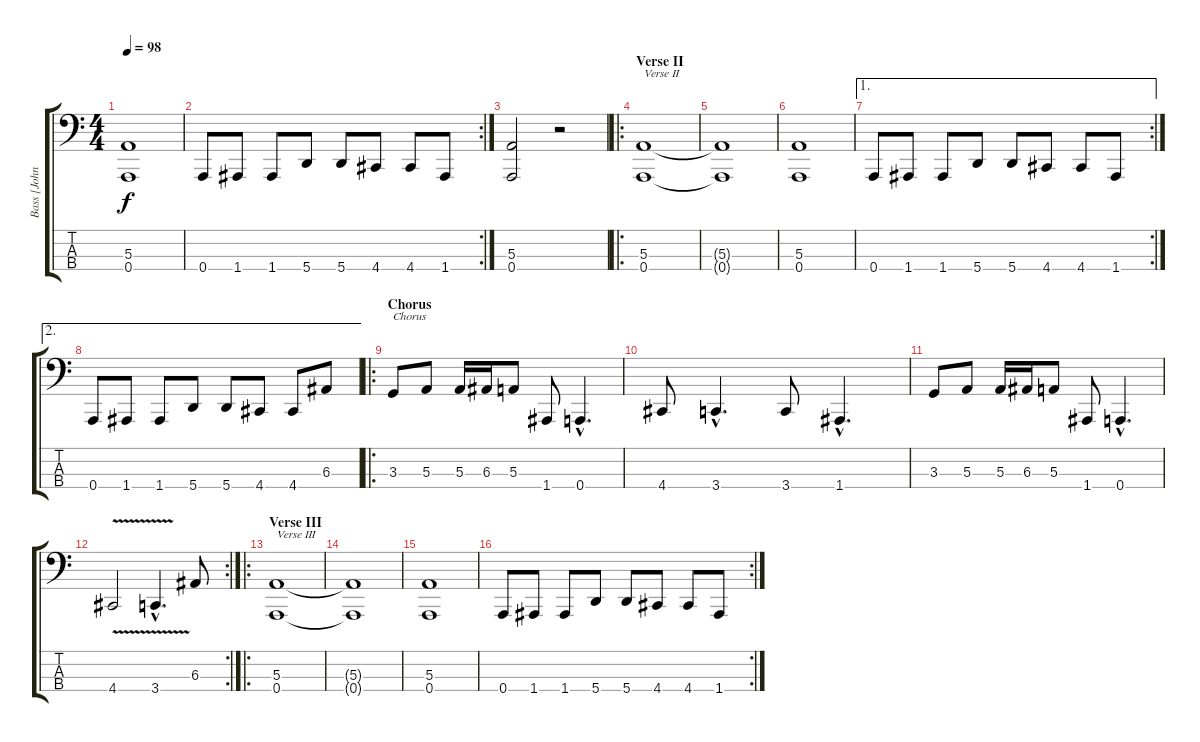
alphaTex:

\track ("Bass [John Vesano]" "Bass [John") {instrument electricbasspick}
\staff {score tabs}
\tuning (D2 A1 E1 A0) {hide}
\ts (4 4)
\tempo 98
\clef f4
\ks c
(5.3 0.4).1{dy f} |
\rc 2
0.4.8 1.4.8 1.4.8 5.4.8 5.4.8 4.4.8 4.4.8 1.4.8 |
(5.3 0.4).2 r.2 |
\ro
\section ("" "Verse II")
(5.3 0.4).1{txt "Verse II"} |
(5.3{t} 0.4{t}).1 |
(5.3 0.4).1 |
\ae 1
\rc 2
0.4.8 1.4.8 1.4.8 5.4.8 5.4.8 4.4.8 4.4.8 1.4.8 |
\ae 2
0.4.8 1.4.8 1.4.8 5.4.8 5.4.8 4.4.8 4.4.8 6.3.8 |
\ro
\section ("" "Chorus")
3.3.8{txt "Chorus"} 5.3.8 5.3.16 6.3.16 5.3.8 1.4.8 0.4{hac}.4{d} |
4.4.8 3.4{hac}.4{d} 3.4.8 1.4{hac}.4{d} |
3.3.8 5.3.8 5.3.16 6.3.16 5.3.8 1.4.8 0.4{hac}.4{d} |
\rc 2
4.4{v}.2 3.4{v hac}.4{d} 6.3.8 |
\ro
\section ("" "Verse III")
(5.3 0.4).1{txt "Verse III"} |
(5.3{t} 0.4{t}).1 |
(5.3 0.4).1 |
\rc 2
0.4.8 1.4.8 1.4.8 5.4.8 5.4.8 4.4.8 4.4.8 1.4.8
